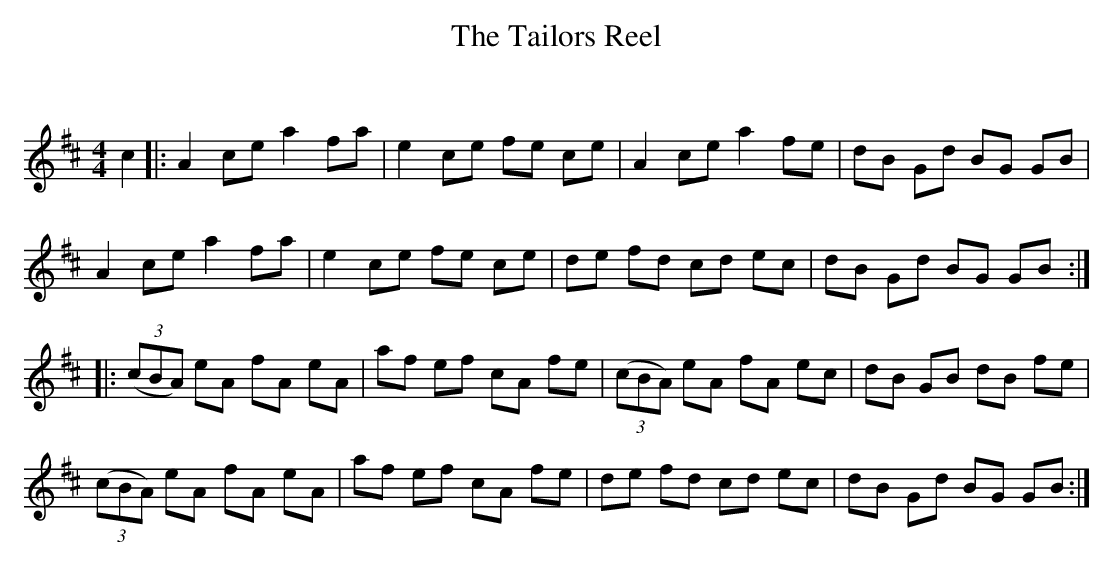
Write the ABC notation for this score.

X:1
T: The Tailors Reel
C:
Q: 232
K:D
M:4/4
L:1/8
c2|:A2 ce a2 fa|e2 ce fe ce|A2 ce a2 fe|dB Gd BG GB|
A2 ce a2 fa|e2 ce fe ce|de fd cd ec|dB Gd BG GB:|
|:((3cBA) eA fA eA|af ef cA fe|((3cBA) eA fA ec|dB GB dB fe|
((3cBA) eA fA eA|af ef cA fe|de fd cd ec|dB Gd BG GB:|
